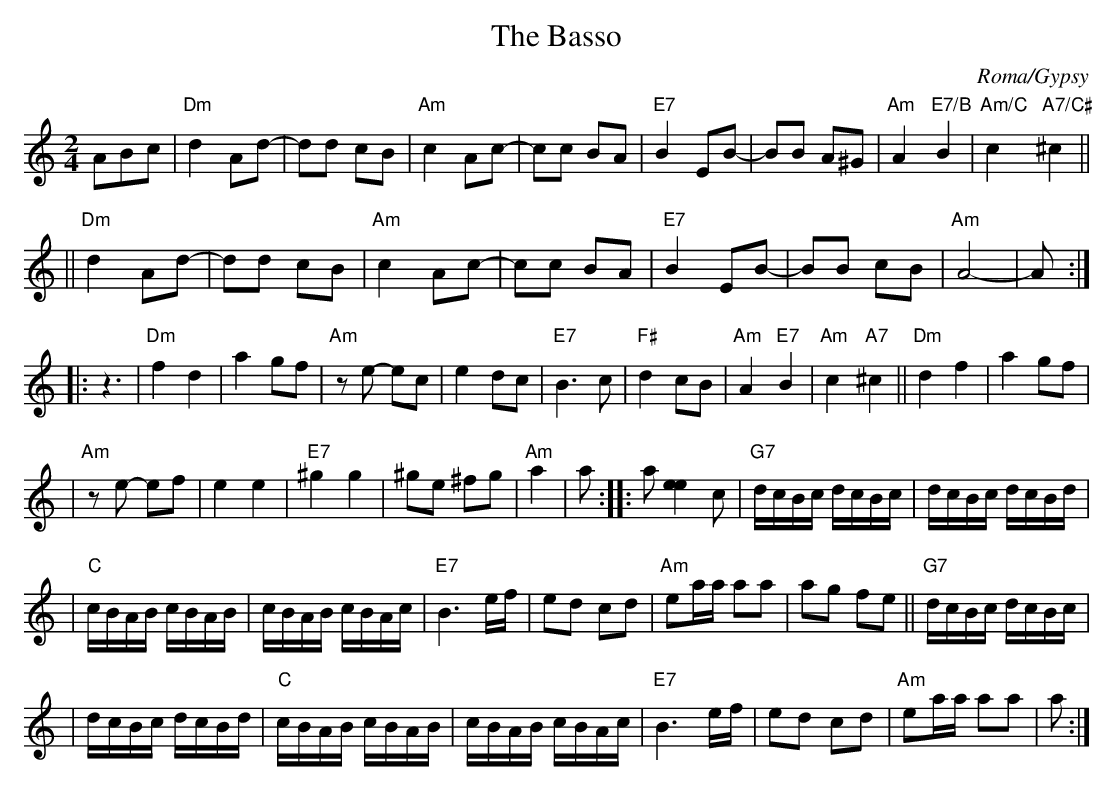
X:1
T: The Basso
O: Roma/Gypsy
M: 2/4
L: 1/16
K: Am
A2B2c2 \
| "Dm"d4 A2d2- | d2d2 c2B2 \
| "Am"c4 A2c2- | c2c2 B2A2 \
| "E7"B4 E2B2- | B2B2 A2^G2 \
| "Am"A4 "E7/B"B4 | "Am/C"c4 "A7/C#"^c4 ||
|| "Dm"d4 A2d2- | d2d2 c2B2 \
| "Am"c4 A2c2- | c2c2 B2A2 \
| "E7"B4 E2B2- | B2B2 c2B2  \
| "Am"A8- | A2 :|
|: z6 \
| "Dm"f4 d4 | a4 g2f2 \
| "Am"z2e2- e2c2 | e4 d2c2 \
| "E7"B6 c2 | "F#"d4 c2B2 \
| "Am"A4 "E7"B4 | "Am"c4 "A7"^c4 \
|| "Dm"d4 f4 | a4 g2f2 |
| "Am"z2e2- e2f2 | e4 e4  \
| "E7"^g4 g4 | ^g2e2 ^f2g2 \
| "Am"a4 | a2 :: a2[e4e4]c2 \
| "G7"dcBc dcBc | dcBc dcBd |
| "C"cBAB cBAB | cBAB cBAc \
| "E7"B6 ef | e2d2 c2d2 \
| "Am"e2aa a2a2 | a2g2 f2e2 || "G7"dcBc dcBc |
| dcBc dcBd \
| "C"cBAB cBAB | cBAB cBAc \
| "E7"B6 ef | e2d2 c2d2 \
| "Am"e2aa a2a2 | a2 :|
